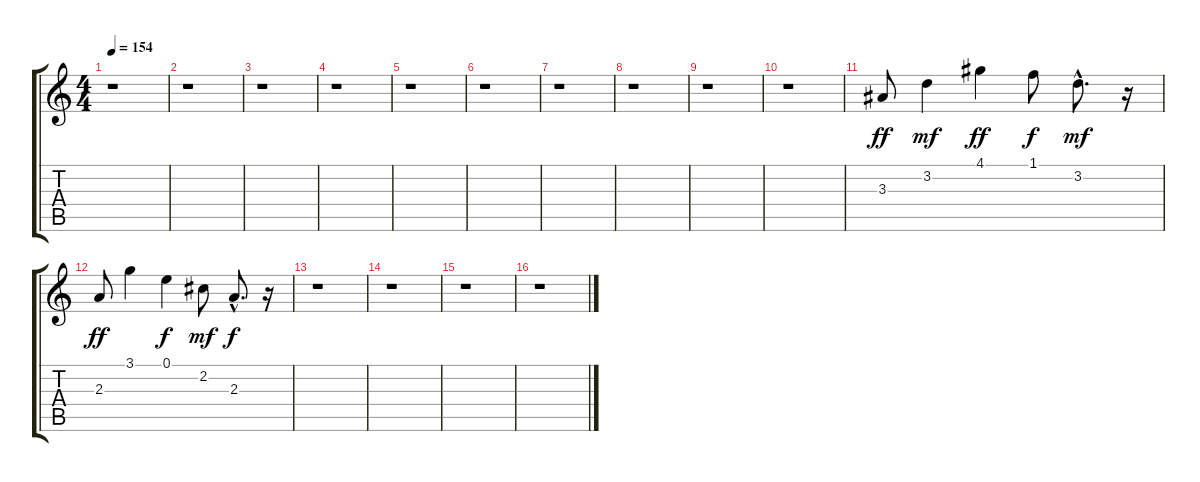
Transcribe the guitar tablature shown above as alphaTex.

\track "" {instrument electricbasspick}
\staff {score tabs}
\tuning (E4 B3 G3 D3 A2 E2) {hide}
\ts (4 4)
\tempo 154
\clef g2
\ks c
r.1{dy ff} |
r.1 |
r.1 |
r.1 |
r.1 |
r.1 |
r.1 |
r.1 |
r.1 |
r.1 |
3.3.8 3.2.4{dy mf} 4.1.4{dy ff} 1.1.8{dy f} 3.2{hac}.8{d dy mf} r.16 |
2.3.8{dy ff} 3.1.4 0.1.4{dy f} 2.2.8{dy mf} 2.3{hac}.8{d dy f} r.16 |
r.1 |
r.1 |
r.1 |
r.1
